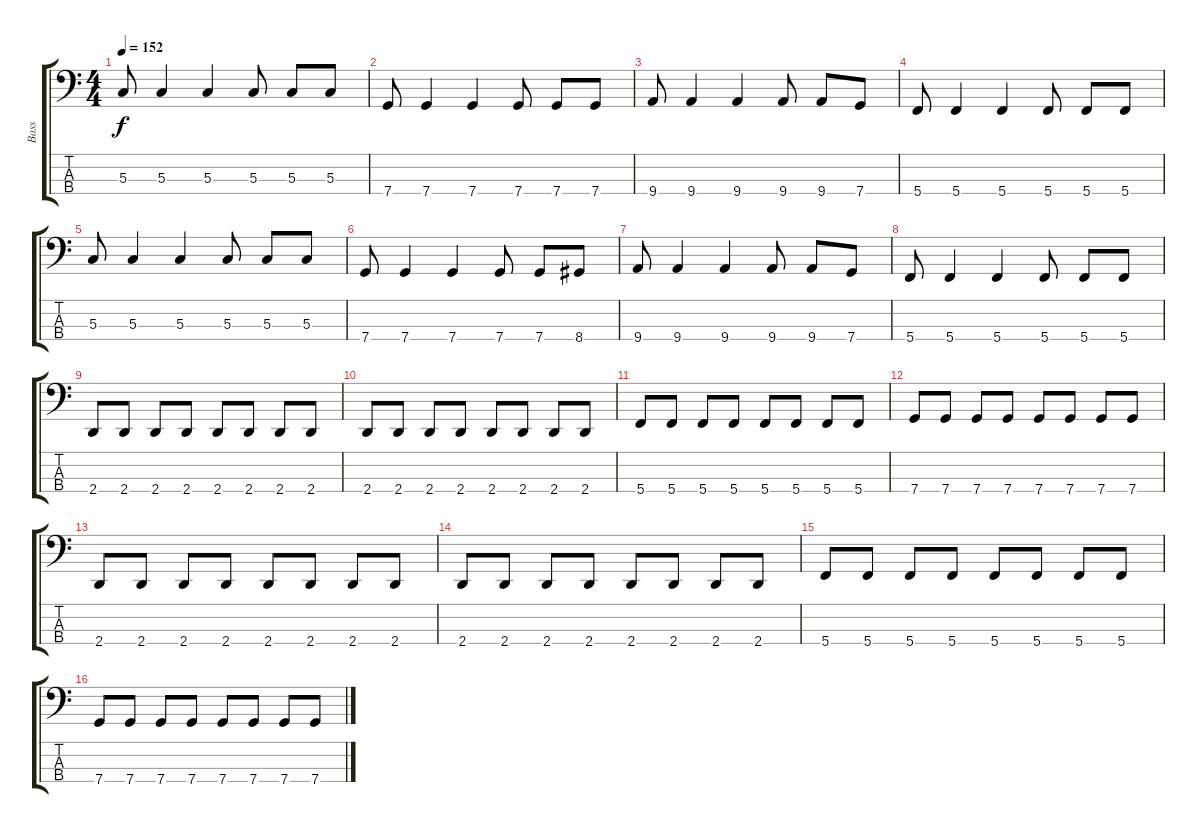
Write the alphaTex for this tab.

\track ("Bass" "Bass") {instrument electricbassfinger}
\staff {score tabs}
\tuning (G2 C2 G1 C1) {hide}
\ts (4 4)
\tempo 152
\clef f4
\ks c
5.3.8{dy f} 5.3.4 5.3.4 5.3.8 5.3.8 5.3.8 |
7.4.8 7.4.4 7.4.4 7.4.8 7.4.8 7.4.8 |
9.4.8 9.4.4 9.4.4 9.4.8 9.4.8 7.4.8 |
5.4.8 5.4.4 5.4.4 5.4.8 5.4.8 5.4.8 |
5.3.8 5.3.4 5.3.4 5.3.8 5.3.8 5.3.8 |
7.4.8 7.4.4 7.4.4 7.4.8 7.4.8 8.4.8 |
9.4.8 9.4.4 9.4.4 9.4.8 9.4.8 7.4.8 |
5.4.8 5.4.4 5.4.4 5.4.8 5.4.8 5.4.8 |
2.4.8 2.4.8 2.4.8 2.4.8 2.4.8 2.4.8 2.4.8 2.4.8 |
2.4.8 2.4.8 2.4.8 2.4.8 2.4.8 2.4.8 2.4.8 2.4.8 |
5.4.8 5.4.8 5.4.8 5.4.8 5.4.8 5.4.8 5.4.8 5.4.8 |
7.4.8 7.4.8 7.4.8 7.4.8 7.4.8 7.4.8 7.4.8 7.4.8 |
2.4.8 2.4.8 2.4.8 2.4.8 2.4.8 2.4.8 2.4.8 2.4.8 |
2.4.8 2.4.8 2.4.8 2.4.8 2.4.8 2.4.8 2.4.8 2.4.8 |
5.4.8 5.4.8 5.4.8 5.4.8 5.4.8 5.4.8 5.4.8 5.4.8 |
7.4.8 7.4.8 7.4.8 7.4.8 7.4.8 7.4.8 7.4.8 7.4.8
